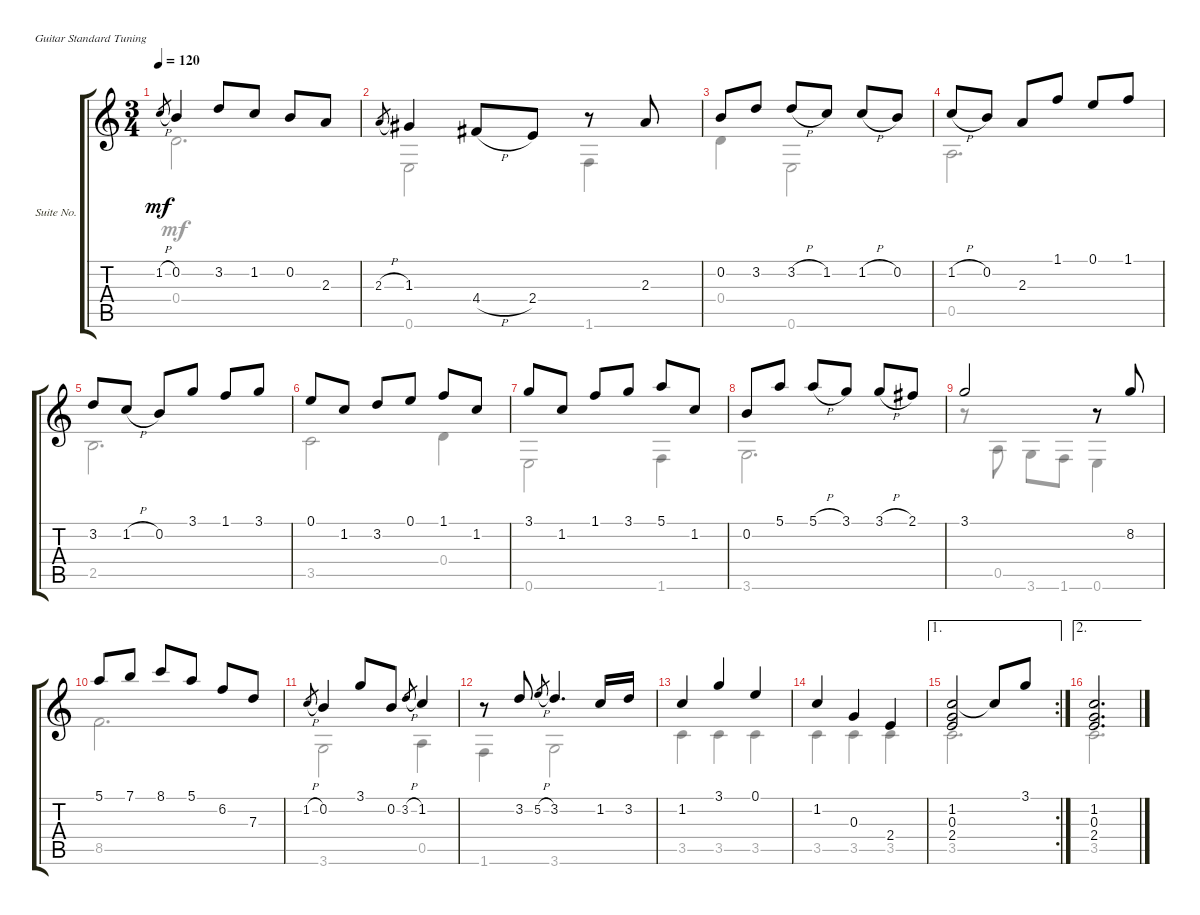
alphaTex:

\bracketExtendMode groupsimilarinstruments
\firstSystemTrackNameOrientation horizontal
\otherSystemsTrackNameOrientation horizontal
\track ("Suite No. 9 In C (D9) - 3. Courante" "Suite No. ") {instrument acousticguitarnylon}
\staff {score tabs}
\tuning (E4 B3 G3 D3 A2 E2)
\voice
\ts (3 4)
\tempo 120
\clef g2
\ks c
1.2{h}.8{gr dy mf} 0.2.4 3.2.8 1.2.8 0.2.8 2.3.8 |
2.3{h}.8{gr} 1.3.4 4.4{h}.8 2.4.8 r.8 2.3.8 |
0.2.8 3.2.8 3.2{h}.8 1.2.8 1.2{h}.8 0.2.8 |
1.2{h}.8 0.2.8 2.3.8 1.1.8 0.1.8 1.1.8 |
3.2.8 1.2{h}.8 0.2.8 3.1.8 1.1.8 3.1.8 |
0.1.8 1.2.8 3.2.8 0.1.8 1.1.8 1.2.8 |
3.1.8 1.2.8 1.1.8 3.1.8 5.1.8 1.2.8 |
0.2.8 5.1.8 5.1{h}.8 3.1.8 3.1{h}.8 2.1.8 |
3.1.2 r.8 8.2.8 |
5.1.8 7.1.8 8.1.8 5.1.8 6.2.8 7.3.8 |
1.2{h}.8{gr} 0.2.4 3.1.8 0.2.8 3.2{h}.8{gr} 1.2.4 |
r.8 3.2.8 5.2{h}.8{gr} 3.2.4{d} 1.2.16 3.2.16 |
1.2.4 3.1.4 0.1.4 |
1.2.4 0.3.4 2.4.4 |
\ae 1
\rc 2
(1.2 0.3 2.4).2 1.2{t}.8 3.1.8 |
\ae 2
(1.2 0.3 2.4).2{d}
\voice
\clef g2
\ottava regular
\simile none
\ks c
0.4.2{d dy mf} |
0.6.2 1.6.4 |
0.4.4 0.6.2 |
0.5.2{d} |
2.5.2{d} |
3.5.2 0.4.4 |
0.6.2 1.6.4 |
3.6.2{d} |
r.8 0.5.8 3.6.8 1.6.8 0.6.4 |
8.5.2{d} |
3.6.2 0.5.4 |
1.6.4 3.6.2 |
3.5.4 3.5.4 3.5.4 |
3.5.4 3.5.4 3.5.4 |
3.5.2{d} |
3.5.2{d}
